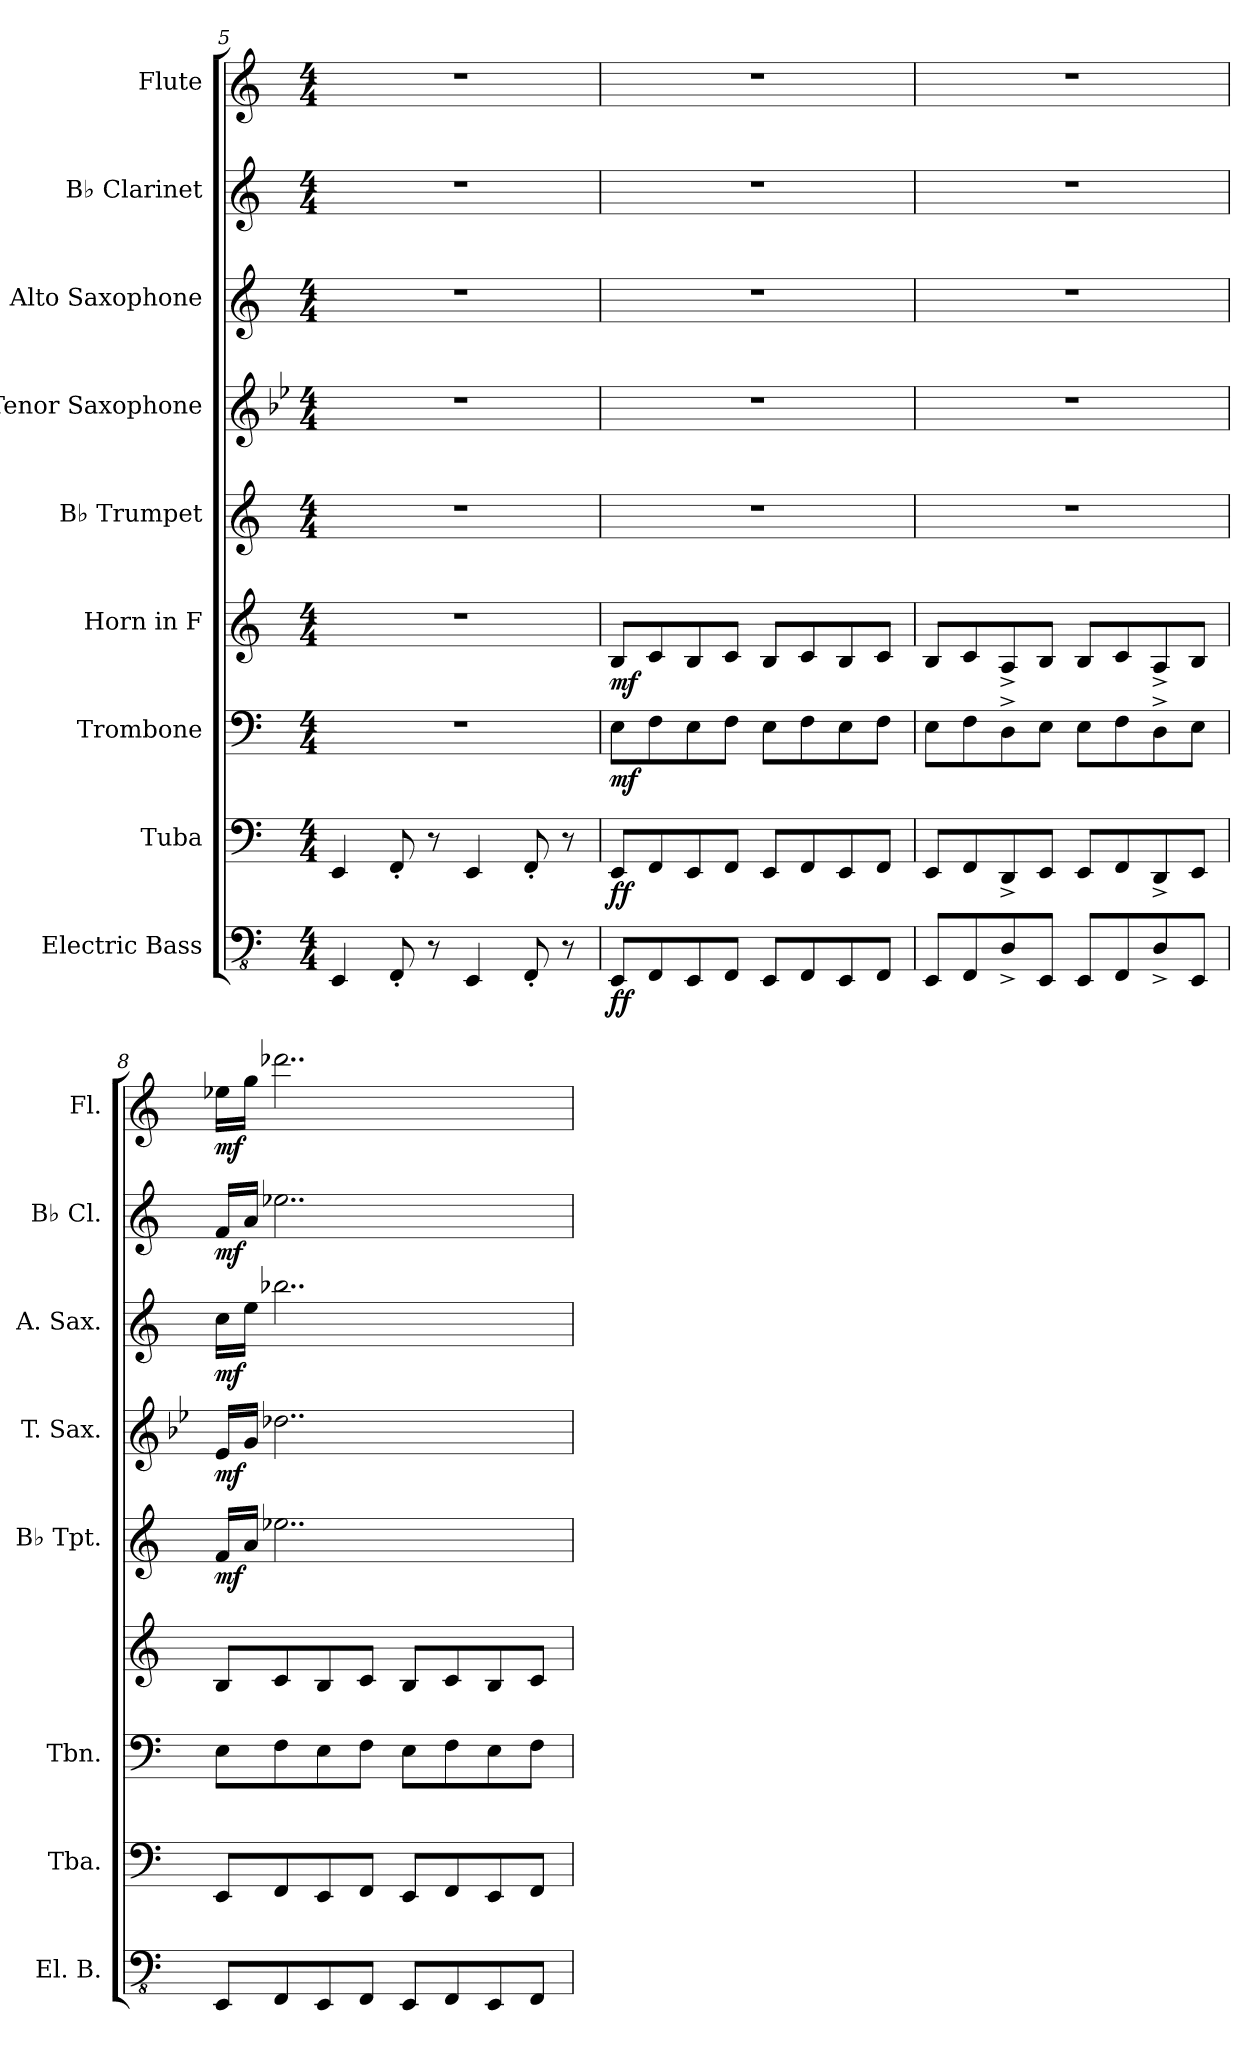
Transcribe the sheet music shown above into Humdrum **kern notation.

**kern	**dynam	**kern	**dynam	**kern	**dynam	**kern	**dynam	**kern	**dynam	**kern	**dynam	**kern	**dynam	**kern	**dynam	**kern	**dynam
*part9	*part9	*part8	*part8	*part7	*part7	*part6	*part6	*part5	*part5	*part4	*part4	*part3	*part3	*part2	*part2	*part1	*part1
*staff9	*staff9	*staff8	*staff8	*staff7	*staff7	*staff6	*staff6	*staff5	*staff5	*staff4	*staff4	*staff3	*staff3	*staff2	*staff2	*staff1	*staff1
*I"Electric Bass	*	*I"Tuba	*	*I"Trombone	*	*I"Horn in F	*	*I"B♭ Trumpet	*	*I"Tenor Saxophone	*	*I"Alto Saxophone	*	*I"B♭ Clarinet	*	*I"Flute	*
*I'El. B.	*	*I'Tba.	*	*I'Tbn.	*	*	*	*I'B♭ Tpt.	*	*I'T. Sax.	*	*I'A. Sax.	*	*I'B♭ Cl.	*	*I'Fl.	*
*clefFv4	*	*clefF4	*	*clefF4	*	*clefG2	*	*clefG2	*	*clefG2	*	*clefG2	*	*clefG2	*	*clefG2	*
*	*	*	*	*	*	*ITrd4c7	*	*ITrd1c2	*	*ITrd8c14	*	*ITrd5c9	*	*ITrd1c2	*	*	*
*k[]	*	*k[]	*	*k[]	*	*k[b-]	*	*k[b-e-]	*	*k[b-e-]	*	*k[b-e-a-]	*	*k[b-e-]	*	*k[]	*
*M4/4	*	*M4/4	*	*M4/4	*	*M4/4	*	*M4/4	*	*M4/4	*	*M4/4	*	*M4/4	*	*M4/4	*
=5	=5	=5	=5	=5	=5	=5	=5	=5	=5	=5	=5	=5	=5	=5	=5	=5	=5
4EEE/	.	4EE/	.	1r	.	1r	.	1r	.	1r	.	1r	.	1r	.	1r	.
8FFF'/	.	8FF'/	.	.	.	.	.	.	.	.	.	.	.	.	.	.	.
8r	.	8r	.	.	.	.	.	.	.	.	.	.	.	.	.	.	.
4EEE/	.	4EE/	.	.	.	.	.	.	.	.	.	.	.	.	.	.	.
8FFF'/	.	8FF'/	.	.	.	.	.	.	.	.	.	.	.	.	.	.	.
8r	.	8r	.	.	.	.	.	.	.	.	.	.	.	.	.	.	.
!!LO:PB:g=z
=6	=6	=6	=6	=6	=6	=6	=6	=6	=6	=6	=6	=6	=6	=6	=6	=6	=6
!	!LO:DY:b	!	!LO:DY:b	!	!LO:DY:b	!	!LO:DY:b	!	!	!	!	!	!	!	!	!	!
8EEE/L	ff	8EE/L	ff	8E\L	mf	8E/L	mf	1r	.	1r	.	1r	.	1r	.	1r	.
8FFF/	.	8FF/	.	8F\	.	8F/	.	.	.	.	.	.	.	.	.	.	.
8EEE/	.	8EE/	.	8E\	.	8E/	.	.	.	.	.	.	.	.	.	.	.
8FFF/J	.	8FF/J	.	8F\J	.	8F/J	.	.	.	.	.	.	.	.	.	.	.
8EEE/L	.	8EE/L	.	8E\L	.	8E/L	.	.	.	.	.	.	.	.	.	.	.
8FFF/	.	8FF/	.	8F\	.	8F/	.	.	.	.	.	.	.	.	.	.	.
8EEE/	.	8EE/	.	8E\	.	8E/	.	.	.	.	.	.	.	.	.	.	.
8FFF/J	.	8FF/J	.	8F\J	.	8F/J	.	.	.	.	.	.	.	.	.	.	.
=7	=7	=7	=7	=7	=7	=7	=7	=7	=7	=7	=7	=7	=7	=7	=7	=7	=7
8EEE/L	.	8EE/L	.	8E\L	.	8E/L	.	1r	.	1r	.	1r	.	1r	.	1r	.
8FFF/	.	8FF/	.	8F\	.	8F/	.	.	.	.	.	.	.	.	.	.	.
8DD^/	.	8DD^/	.	8D^\	.	8D^/	.	.	.	.	.	.	.	.	.	.	.
8EEE/J	.	8EE/J	.	8E\J	.	8E/J	.	.	.	.	.	.	.	.	.	.	.
8EEE/L	.	8EE/L	.	8E\L	.	8E/L	.	.	.	.	.	.	.	.	.	.	.
8FFF/	.	8FF/	.	8F\	.	8F/	.	.	.	.	.	.	.	.	.	.	.
8DD^/	.	8DD^/	.	8D^\	.	8D^/	.	.	.	.	.	.	.	.	.	.	.
8EEE/J	.	8EE/J	.	8E\J	.	8E/J	.	.	.	.	.	.	.	.	.	.	.
=8	=8	=8	=8	=8	=8	=8	=8	=8	=8	=8	=8	=8	=8	=8	=8	=8	=8
!	!	!	!	!	!	!	!	!	!LO:DY:b	!	!LO:DY:b	!	!LO:DY:b	!	!LO:DY:b	!	!LO:DY:b
8EEE/L	.	8EE/L	.	8E\L	.	8E/L	.	16e-/LL	mf	16E-/LL	mf	16e-\LL	mf	16e-/LL	mf	16ee-X\LL	mf
.	.	.	.	.	.	.	.	16g/JJ	.	16G/JJ	.	16g\JJ	.	16g/JJ	.	16gg\JJ	.
8FFF/	.	8FF/	.	8F\	.	8F/	.	2..dd-X\	.	2..d-X\	.	2..dd-X\	.	2..dd-X\	.	2..ddd-X\	.
8EEE/	.	8EE/	.	8E\	.	8E/	.	.	.	.	.	.	.	.	.	.	.
8FFF/J	.	8FF/J	.	8F\J	.	8F/J	.	.	.	.	.	.	.	.	.	.	.
8EEE/L	.	8EE/L	.	8E\L	.	8E/L	.	.	.	.	.	.	.	.	.	.	.
8FFF/	.	8FF/	.	8F\	.	8F/	.	.	.	.	.	.	.	.	.	.	.
8EEE/	.	8EE/	.	8E\	.	8E/	.	.	.	.	.	.	.	.	.	.	.
8FFF/J	.	8FF/J	.	8F\J	.	8F/J	.	.	.	.	.	.	.	.	.	.	.
=	=	=	=	=	=	=	=	=	=	=	=	=	=	=	=	=	=
*-	*-	*-	*-	*-	*-	*-	*-	*-	*-	*-	*-	*-	*-	*-	*-	*-	*-
